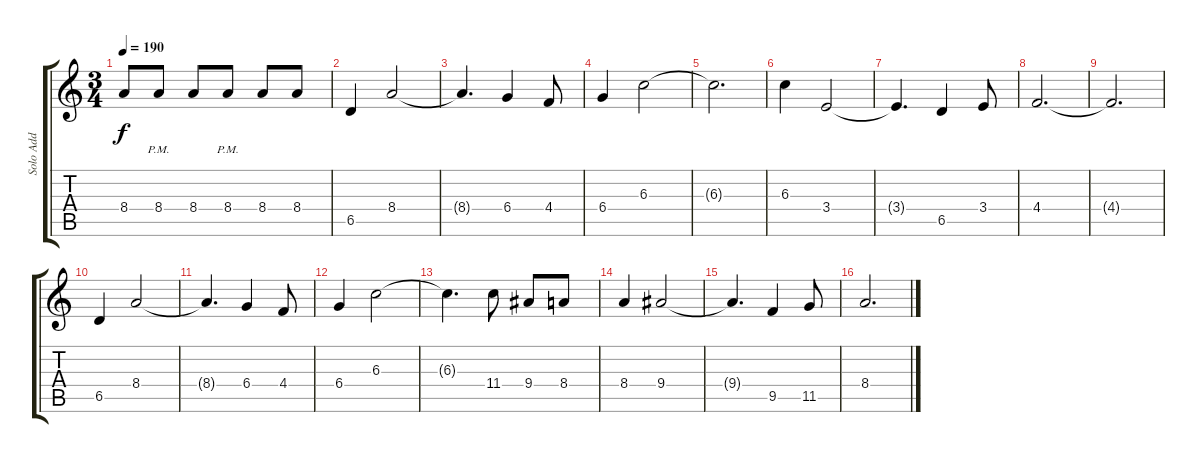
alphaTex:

\track ("Solo Add" "Solo Add") {instrument distortionguitar}
\staff {score tabs}
\tuning (Eb4 Bb3 Gb3 Db3 Ab2 Eb2) {hide}
\ts (3 4)
\tempo 190
\clef g2
\ks c
8.4.8{dy f} 8.4{pm}.8 8.4.8 8.4{pm}.8 8.4.8 8.4.8 |
6.5.4 8.4.2 |
8.4{t}.4{d} 6.4.4 4.4.8 |
6.4.4 6.3.2 |
6.3{t}.2{d} |
6.3.4 3.4.2 |
3.4{t}.4{d} 6.5.4 3.4.8 |
4.4.2{d} |
4.4{t}.2{d} |
6.5.4 8.4.2 |
8.4{t}.4{d} 6.4.4 4.4.8 |
6.4.4 6.3.2 |
6.3{t}.4{d} 11.4.8 9.4.8 8.4.8 |
8.4.4 9.4.2 |
9.4{t}.4{d} 9.5.4 11.5.8 |
8.4.2{d}
